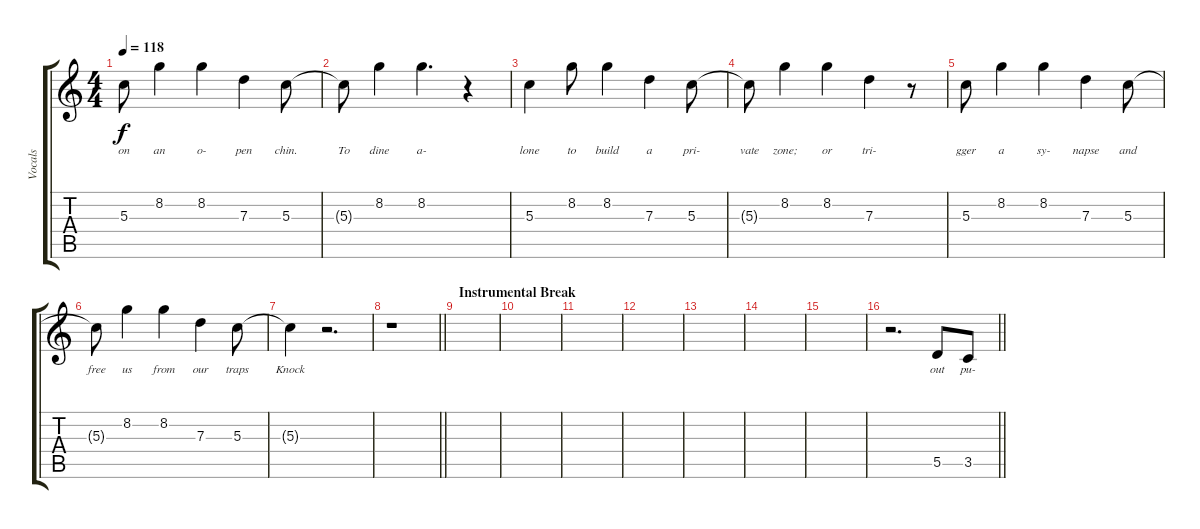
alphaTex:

\track ("Vocals" "Vocals") {instrument distortionguitar}
\staff {score tabs}
\tuning (E4 B3 G3 D3 A2 E2) {hide}
\ts (4 4)
\tempo 118
\clef g2
\ks c
5.3.8{lyrics (0 "on") lyrics (1 "") lyrics (2 "") lyrics (3 "") lyrics (4 "") dy f} 8.2.4{lyrics (0 "an") lyrics (1 "") lyrics (2 "") lyrics (3 "") lyrics (4 "")} 8.2.4{lyrics (0 "o-") lyrics (1 "") lyrics (2 "") lyrics (3 "") lyrics (4 "")} 7.3.4{lyrics (0 "pen") lyrics (1 "") lyrics (2 "") lyrics (3 "") lyrics (4 "")} 5.3.8{lyrics (0 "chin.") lyrics (1 "") lyrics (2 "") lyrics (3 "") lyrics (4 "")} |
5.3{t}.8{lyrics (0 "To") lyrics (1 "") lyrics (2 "") lyrics (3 "") lyrics (4 "")} 8.2.4{lyrics (0 "dine") lyrics (1 "") lyrics (2 "") lyrics (3 "") lyrics (4 "")} 8.2.4{d lyrics (0 "a-") lyrics (1 "") lyrics (2 "") lyrics (3 "") lyrics (4 "")} r.4 |
5.3.4{lyrics (0 "lone") lyrics (1 "") lyrics (2 "") lyrics (3 "") lyrics (4 "")} 8.2.8{lyrics (0 "to") lyrics (1 "") lyrics (2 "") lyrics (3 "") lyrics (4 "")} 8.2.4{lyrics (0 "build") lyrics (1 "") lyrics (2 "") lyrics (3 "") lyrics (4 "")} 7.3.4{lyrics (0 "a") lyrics (1 "") lyrics (2 "") lyrics (3 "") lyrics (4 "")} 5.3.8{lyrics (0 "pri-") lyrics (1 "") lyrics (2 "") lyrics (3 "") lyrics (4 "")} |
5.3{t}.8{lyrics (0 "vate") lyrics (1 "") lyrics (2 "") lyrics (3 "") lyrics (4 "")} 8.2.4{lyrics (0 "zone;") lyrics (1 "") lyrics (2 "") lyrics (3 "") lyrics (4 "")} 8.2.4{lyrics (0 "or") lyrics (1 "") lyrics (2 "") lyrics (3 "") lyrics (4 "")} 7.3.4{lyrics (0 "tri-") lyrics (1 "") lyrics (2 "") lyrics (3 "") lyrics (4 "")} r.8 |
5.3.8{lyrics (0 "gger") lyrics (1 "") lyrics (2 "") lyrics (3 "") lyrics (4 "")} 8.2.4{lyrics (0 "a") lyrics (1 "") lyrics (2 "") lyrics (3 "") lyrics (4 "")} 8.2.4{lyrics (0 "sy-") lyrics (1 "") lyrics (2 "") lyrics (3 "") lyrics (4 "")} 7.3.4{lyrics (0 "napse") lyrics (1 "") lyrics (2 "") lyrics (3 "") lyrics (4 "")} 5.3.8{lyrics (0 "and") lyrics (1 "") lyrics (2 "") lyrics (3 "") lyrics (4 "")} |
5.3{t}.8{lyrics (0 "free") lyrics (1 "") lyrics (2 "") lyrics (3 "") lyrics (4 "")} 8.2.4{lyrics (0 "us") lyrics (1 "") lyrics (2 "") lyrics (3 "") lyrics (4 "")} 8.2.4{lyrics (0 "from") lyrics (1 "") lyrics (2 "") lyrics (3 "") lyrics (4 "")} 7.3.4{lyrics (0 "our") lyrics (1 "") lyrics (2 "") lyrics (3 "") lyrics (4 "")} 5.3.8{lyrics (0 "traps") lyrics (1 "") lyrics (2 "") lyrics (3 "") lyrics (4 "")} |
5.3{t}.4{lyrics (0 "Knock") lyrics (1 "") lyrics (2 "") lyrics (3 "") lyrics (4 "")} r.2{d} |
\barLineRight lightlight
r.1 |
\section ("" "Instrumental Break")
|
|
|
|
|
|
|
\barLineRight lightlight
r.2{d} 5.5.8{lyrics (0 "out") lyrics (1 "") lyrics (2 "") lyrics (3 "") lyrics (4 "")} 3.5.8{lyrics (0 "pu-") lyrics (1 "") lyrics (2 "") lyrics (3 "") lyrics (4 "")}
